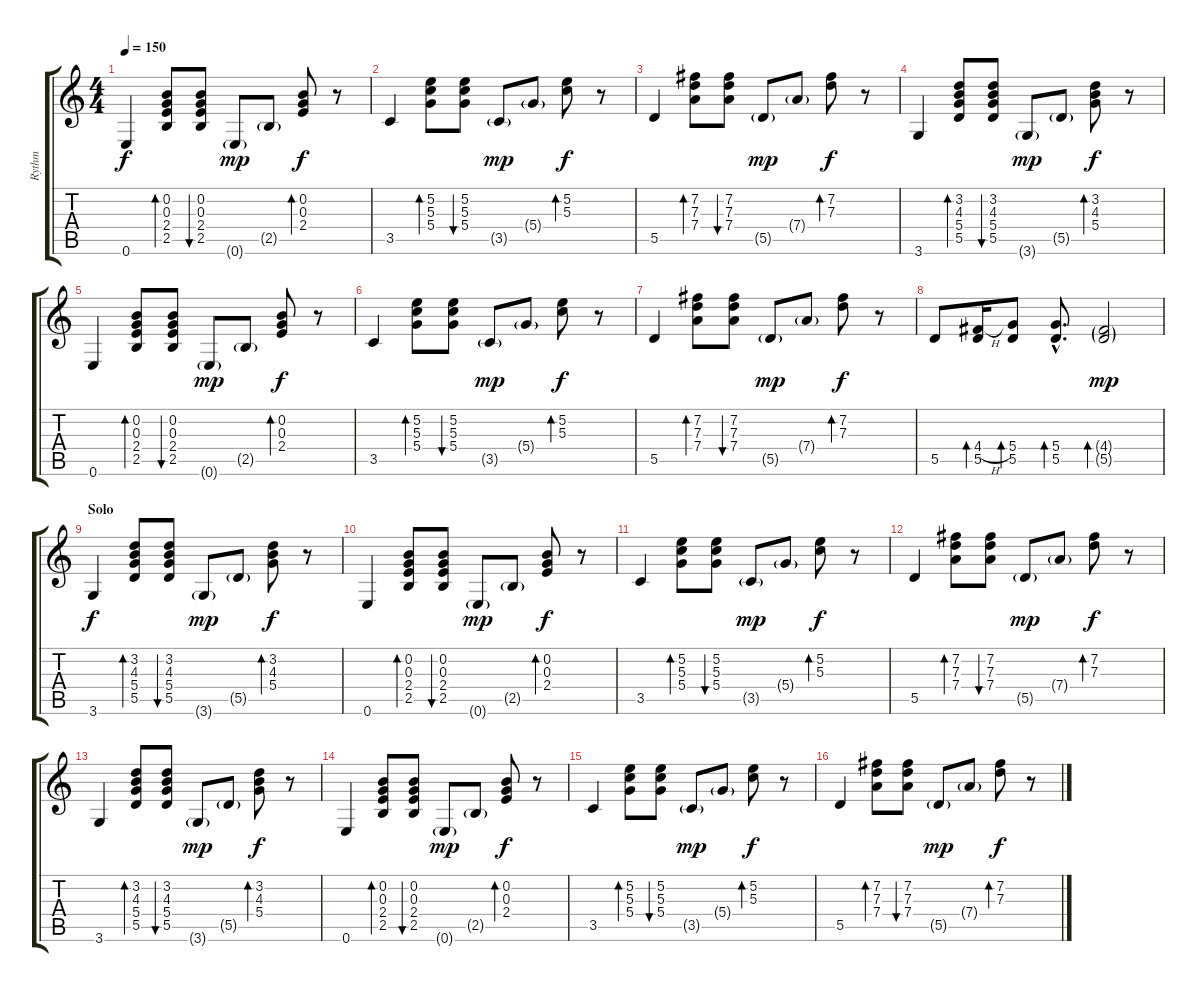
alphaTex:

\track ("Rythm" "Rythm") {instrument electricguitarmuted}
\staff {score tabs}
\tuning (E4 B3 G3 D3 A2 E2) {hide}
\ts (4 4)
\tempo 150
\clef g2
\ks c
0.6.4{dy f} (0.2 0.3 2.4 2.5).8{bd 240} (0.2 0.3 2.4 2.5).8{bu 240} 0.6{g}.8{dy mp} 2.5{g}.8 (0.2 0.3 2.4).8{bd 240 dy f} r.8 |
3.5.4 (5.2 5.3 5.4).8{bd 240} (5.2 5.3 5.4).8{bu 240} 3.5{g}.8{dy mp} 5.4{g}.8 (5.2 5.3).8{bd 240 dy f} r.8 |
5.5.4 (7.2 7.3 7.4).8{bd 240} (7.2 7.3 7.4).8{bu 240} 5.5{g}.8{dy mp} 7.4{g}.8 (7.2 7.3).8{bd 240 dy f} r.8 |
3.6.4 (3.2 4.3 5.4 5.5).8{bd 240} (3.2 4.3 5.4 5.5).8{bu 240} 3.6{g}.8{dy mp} 5.5{g}.8 (3.2 4.3 5.4).8{bd 240 dy f} r.8 |
0.6.4 (0.2 0.3 2.4 2.5).8{bd 240} (0.2 0.3 2.4 2.5).8{bu 240} 0.6{g}.8{dy mp} 2.5{g}.8 (0.2 0.3 2.4).8{bd 240 dy f} r.8 |
3.5.4 (5.2 5.3 5.4).8{bd 240} (5.2 5.3 5.4).8{bu 240} 3.5{g}.8{dy mp} 5.4{g}.8 (5.2 5.3).8{bd 240 dy f} r.8 |
5.5.4 (7.2 7.3 7.4).8{bd 240} (7.2 7.3 7.4).8{bu 240} 5.5{g}.8{dy mp} 7.4{g}.8 (7.2 7.3).8{bd 240 dy f} r.8 |
5.5.8 (4.4{h} 5.5).16{bd 240} (5.4 5.5).8{bd 240} (5.4{hac} 5.5{hac}).8{d bd 240} (4.4{g} 5.5{g}).2{bd 240 dy mp} |
\section ("" "Solo")
3.6.4{dy f} (3.2 4.3 5.4 5.5).8{bd 240} (3.2 4.3 5.4 5.5).8{bu 240} 3.6{g}.8{dy mp} 5.5{g}.8 (3.2 4.3 5.4).8{bd 240 dy f} r.8 |
0.6.4 (0.2 0.3 2.4 2.5).8{bd 240} (0.2 0.3 2.4 2.5).8{bu 240} 0.6{g}.8{dy mp} 2.5{g}.8 (0.2 0.3 2.4).8{bd 240 dy f} r.8 |
3.5.4 (5.2 5.3 5.4).8{bd 240} (5.2 5.3 5.4).8{bu 240} 3.5{g}.8{dy mp} 5.4{g}.8 (5.2 5.3).8{bd 240 dy f} r.8 |
5.5.4 (7.2 7.3 7.4).8{bd 240} (7.2 7.3 7.4).8{bu 240} 5.5{g}.8{dy mp} 7.4{g}.8 (7.2 7.3).8{bd 240 dy f} r.8 |
3.6.4 (3.2 4.3 5.4 5.5).8{bd 240} (3.2 4.3 5.4 5.5).8{bu 240} 3.6{g}.8{dy mp} 5.5{g}.8 (3.2 4.3 5.4).8{bd 240 dy f} r.8 |
0.6.4 (0.2 0.3 2.4 2.5).8{bd 240} (0.2 0.3 2.4 2.5).8{bu 240} 0.6{g}.8{dy mp} 2.5{g}.8 (0.2 0.3 2.4).8{bd 240 dy f} r.8 |
3.5.4 (5.2 5.3 5.4).8{bd 240} (5.2 5.3 5.4).8{bu 240} 3.5{g}.8{dy mp} 5.4{g}.8 (5.2 5.3).8{bd 240 dy f} r.8 |
5.5.4 (7.2 7.3 7.4).8{bd 240} (7.2 7.3 7.4).8{bu 240} 5.5{g}.8{dy mp} 7.4{g}.8 (7.2 7.3).8{bd 240 dy f} r.8
